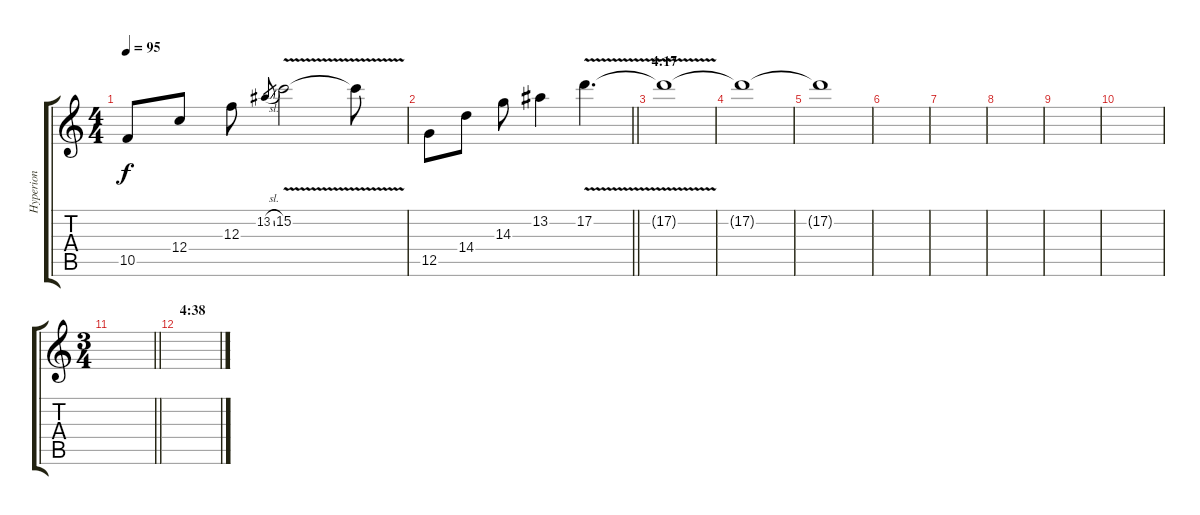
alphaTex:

\track ("Hyperion" "Hyperion") {instrument distortionguitar}
\staff {score tabs}
\tuning (D4 A3 F3 C3 G2 D2) {hide}
\ts (4 4)
\tempo 95
\clef g2
\ks c
10.5.8{dy f} 12.4.8 12.3.8 13.2{sl}.8{gr} 15.2{v}.2 15.2{t}.8 |
\barLineRight lightlight
12.5.8 14.4.8 14.3.8 13.2.4 17.2{v}.4{d} |
\section ("" "4:17")
17.2{t}.1{volume 4} |
17.2{t}.1{volume 0} |
17.2{t}.1 |
|
|
|
|
|
\ts (3 4)
\barLineRight lightlight
|
\section ("" "4:38")
